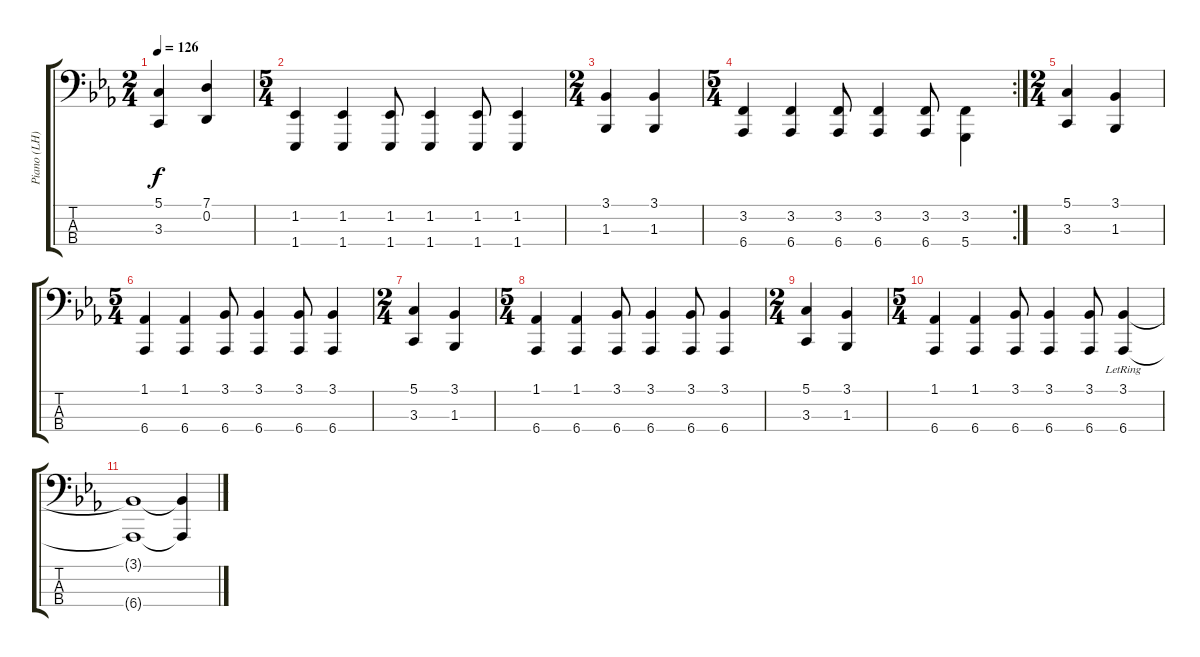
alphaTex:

\track ("Piano (LH)" "Piano (LH)") {instrument acousticgrandpiano}
\staff {score tabs}
\tuning (G2 D2 A1 D1) {hide}
\ts (2 4)
\tempo 126
\clef f4
\ks eb
(5.1 3.3).4{dy f} (7.1 0.2).4 |
\ts (5 4)
(1.2 1.4).4 (1.2 1.4).4 (1.2 1.4).8 (1.2 1.4).4 (1.2 1.4).8 (1.2 1.4).4 |
\ts (2 4)
(3.1 1.3).4 (3.1 1.3).4 |
\rc 2
\ts (5 4)
(3.2 6.4).4 (3.2 6.4).4 (3.2 6.4).8 (3.2 6.4).4 (3.2 6.4).8 (3.2 5.4).4{beam Down} |
\ts (2 4)
(5.1 3.3).4 (3.1 1.3).4 |
\ts (5 4)
(1.1 6.4).4 (1.1 6.4).4 (3.1 6.4).8 (3.1 6.4).4 (3.1 6.4).8 (3.1 6.4).4 |
\ts (2 4)
(5.1 3.3).4 (3.1 1.3).4 |
\ts (5 4)
(1.1 6.4).4 (1.1 6.4).4 (3.1 6.4).8 (3.1 6.4).4 (3.1 6.4).8 (3.1 6.4).4 |
\ts (2 4)
(5.1 3.3).4 (3.1 1.3).4 |
\ts (5 4)
(1.1 6.4).4 (1.1 6.4).4 (3.1 6.4).8 (3.1 6.4).4 (3.1 6.4).8 (3.1{lr} 6.4{lr}).4 |
(3.1{t} 6.4{t}).1 (3.1{t} 6.4{t}).4
